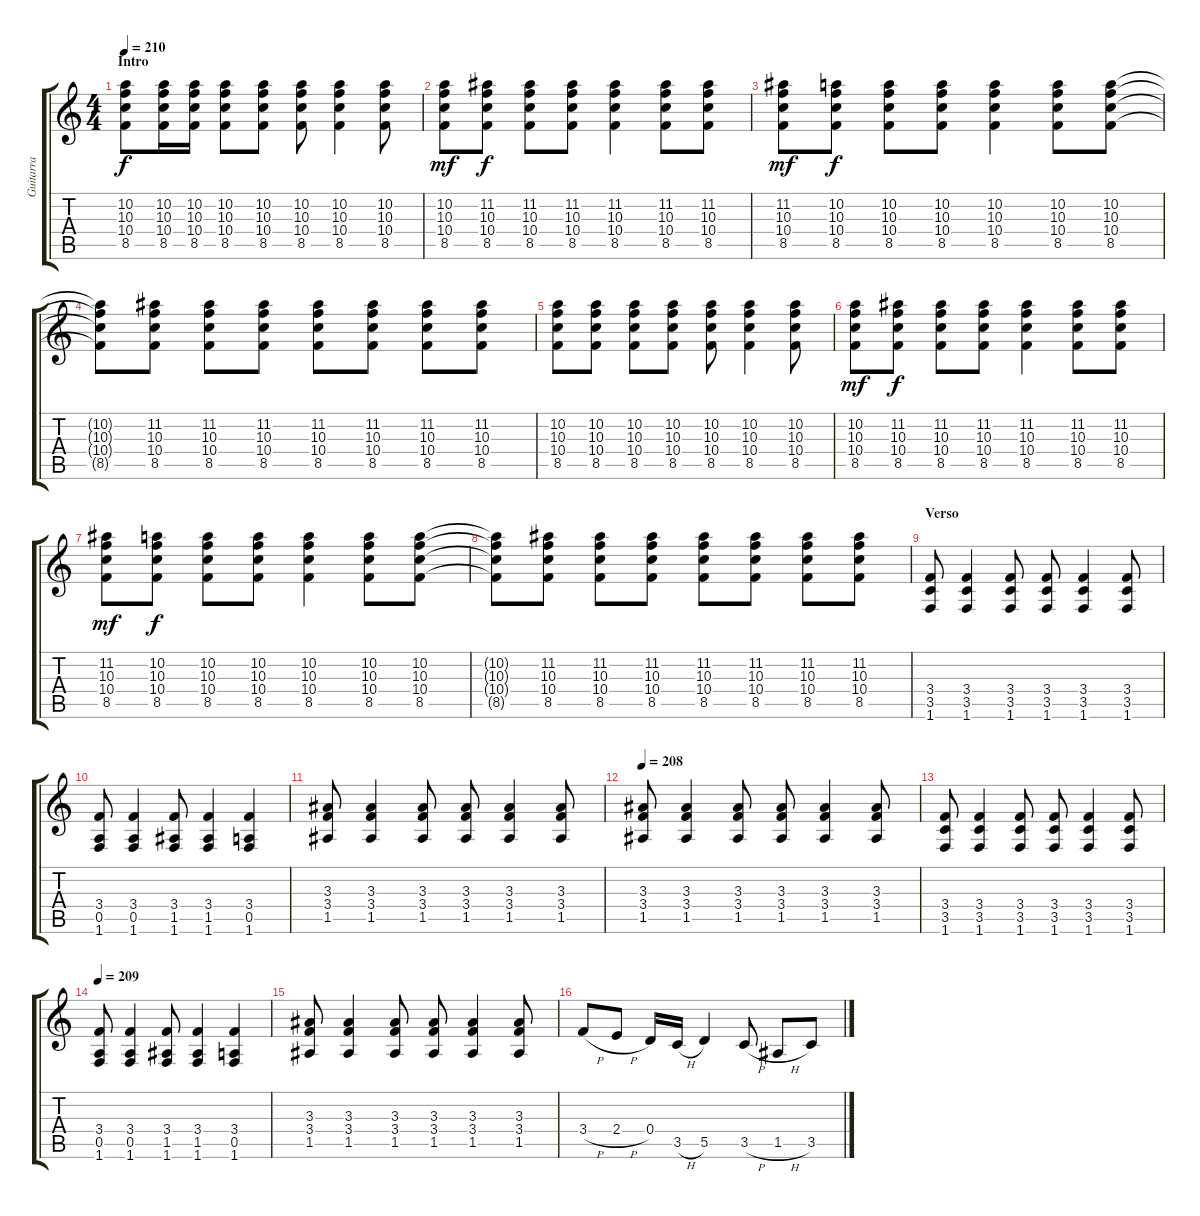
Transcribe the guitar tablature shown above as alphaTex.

\track ("Guitarra" "Guitarra") {instrument distortionguitar}
\staff {score tabs}
\tuning (E4 B3 G3 D3 A2 E2) {hide}
\ts (4 4)
\section ("" "Intro")
\tempo 210
\tempo 207
\tempo 210
\clef g2
\ks c
(10.2 10.3 10.4 8.5).8{dy f volume 8 instrument distortionguitar} (10.2 10.3 10.4 8.5).16 (10.2 10.3 10.4 8.5).16 (10.2 10.3 10.4 8.5).8 (10.2 10.3 10.4 8.5).8 (10.2 10.3 10.4 8.5).8 (10.2 10.3 10.4 8.5).4 (10.2 10.3 10.4 8.5).8 |
(10.2 10.3 10.4 8.5).8{dy mf} (11.2 10.3 10.4 8.5).8{dy f} (11.2 10.3 10.4 8.5).8 (11.2 10.3 10.4 8.5).8 (11.2 10.3 10.4 8.5).4 (11.2 10.3 10.4 8.5).8 (11.2 10.3 10.4 8.5).8 |
(11.2 10.3 10.4 8.5).8{dy mf} (10.2 10.3 10.4 8.5).8{dy f} (10.2 10.3 10.4 8.5).8 (10.2 10.3 10.4 8.5).8 (10.2 10.3 10.4 8.5).4 (10.2 10.3 10.4 8.5).8 (10.2 10.3 10.4 8.5).8 |
(10.2{t} 10.3{t} 10.4{t} 8.5{t}).8 (11.2 10.3 10.4 8.5).8 (11.2 10.3 10.4 8.5).8 (11.2 10.3 10.4 8.5).8 (11.2 10.3 10.4 8.5).8 (11.2 10.3 10.4 8.5).8 (11.2 10.3 10.4 8.5).8 (11.2 10.3 10.4 8.5).8 |
(10.2 10.3 10.4 8.5).8 (10.2 10.3 10.4 8.5).8 (10.2 10.3 10.4 8.5).8 (10.2 10.3 10.4 8.5).8 (10.2 10.3 10.4 8.5).8 (10.2 10.3 10.4 8.5).4 (10.2 10.3 10.4 8.5).8 |
(10.2 10.3 10.4 8.5).8{dy mf} (11.2 10.3 10.4 8.5).8{dy f} (11.2 10.3 10.4 8.5).8 (11.2 10.3 10.4 8.5).8 (11.2 10.3 10.4 8.5).4 (11.2 10.3 10.4 8.5).8 (11.2 10.3 10.4 8.5).8 |
(11.2 10.3 10.4 8.5).8{dy mf} (10.2 10.3 10.4 8.5).8{dy f} (10.2 10.3 10.4 8.5).8 (10.2 10.3 10.4 8.5).8 (10.2 10.3 10.4 8.5).4 (10.2 10.3 10.4 8.5).8 (10.2 10.3 10.4 8.5).8 |
(10.2{t} 10.3{t} 10.4{t} 8.5{t}).8 (11.2 10.3 10.4 8.5).8 (11.2 10.3 10.4 8.5).8 (11.2 10.3 10.4 8.5).8 (11.2 10.3 10.4 8.5).8 (11.2 10.3 10.4 8.5).8 (11.2 10.3 10.4 8.5).8 (11.2 10.3 10.4 8.5).8 |
\section ("" "Verso")
(3.4 3.5 1.6).8{volume 13} (3.4 3.5 1.6).4 (3.4 3.5 1.6).8 (3.4 3.5 1.6).8 (3.4 3.5 1.6).4 (3.4 3.5 1.6).8 |
(3.4 0.5 1.6).8 (3.4 0.5 1.6).4 (3.4 1.5 1.6).8 (3.4 1.5 1.6).4 (3.4 0.5 1.6).4 |
(3.3 3.4 1.5).8 (3.3 3.4 1.5).4 (3.3 3.4 1.5).8 (3.3 3.4 1.5).8 (3.3 3.4 1.5).4 (3.3 3.4 1.5).8 |
\tempo 208
(3.3 3.4 1.5).8 (3.3 3.4 1.5).4 (3.3 3.4 1.5).8 (3.3 3.4 1.5).8 (3.3 3.4 1.5).4 (3.3 3.4 1.5).8 |
(3.4 3.5 1.6).8 (3.4 3.5 1.6).4 (3.4 3.5 1.6).8 (3.4 3.5 1.6).8 (3.4 3.5 1.6).4 (3.4 3.5 1.6).8 |
\tempo 209
(3.4 0.5 1.6).8 (3.4 0.5 1.6).4 (3.4 1.5 1.6).8 (3.4 1.5 1.6).4 (3.4 0.5 1.6).4 |
(3.3 3.4 1.5).8 (3.3 3.4 1.5).4 (3.3 3.4 1.5).8 (3.3 3.4 1.5).8 (3.3 3.4 1.5).4 (3.3 3.4 1.5).8 |
3.4{h}.8 2.4{h}.8 0.4.16 3.5{h}.16 5.5.4 3.5{h}.8 1.5{h}.8 3.5.8
